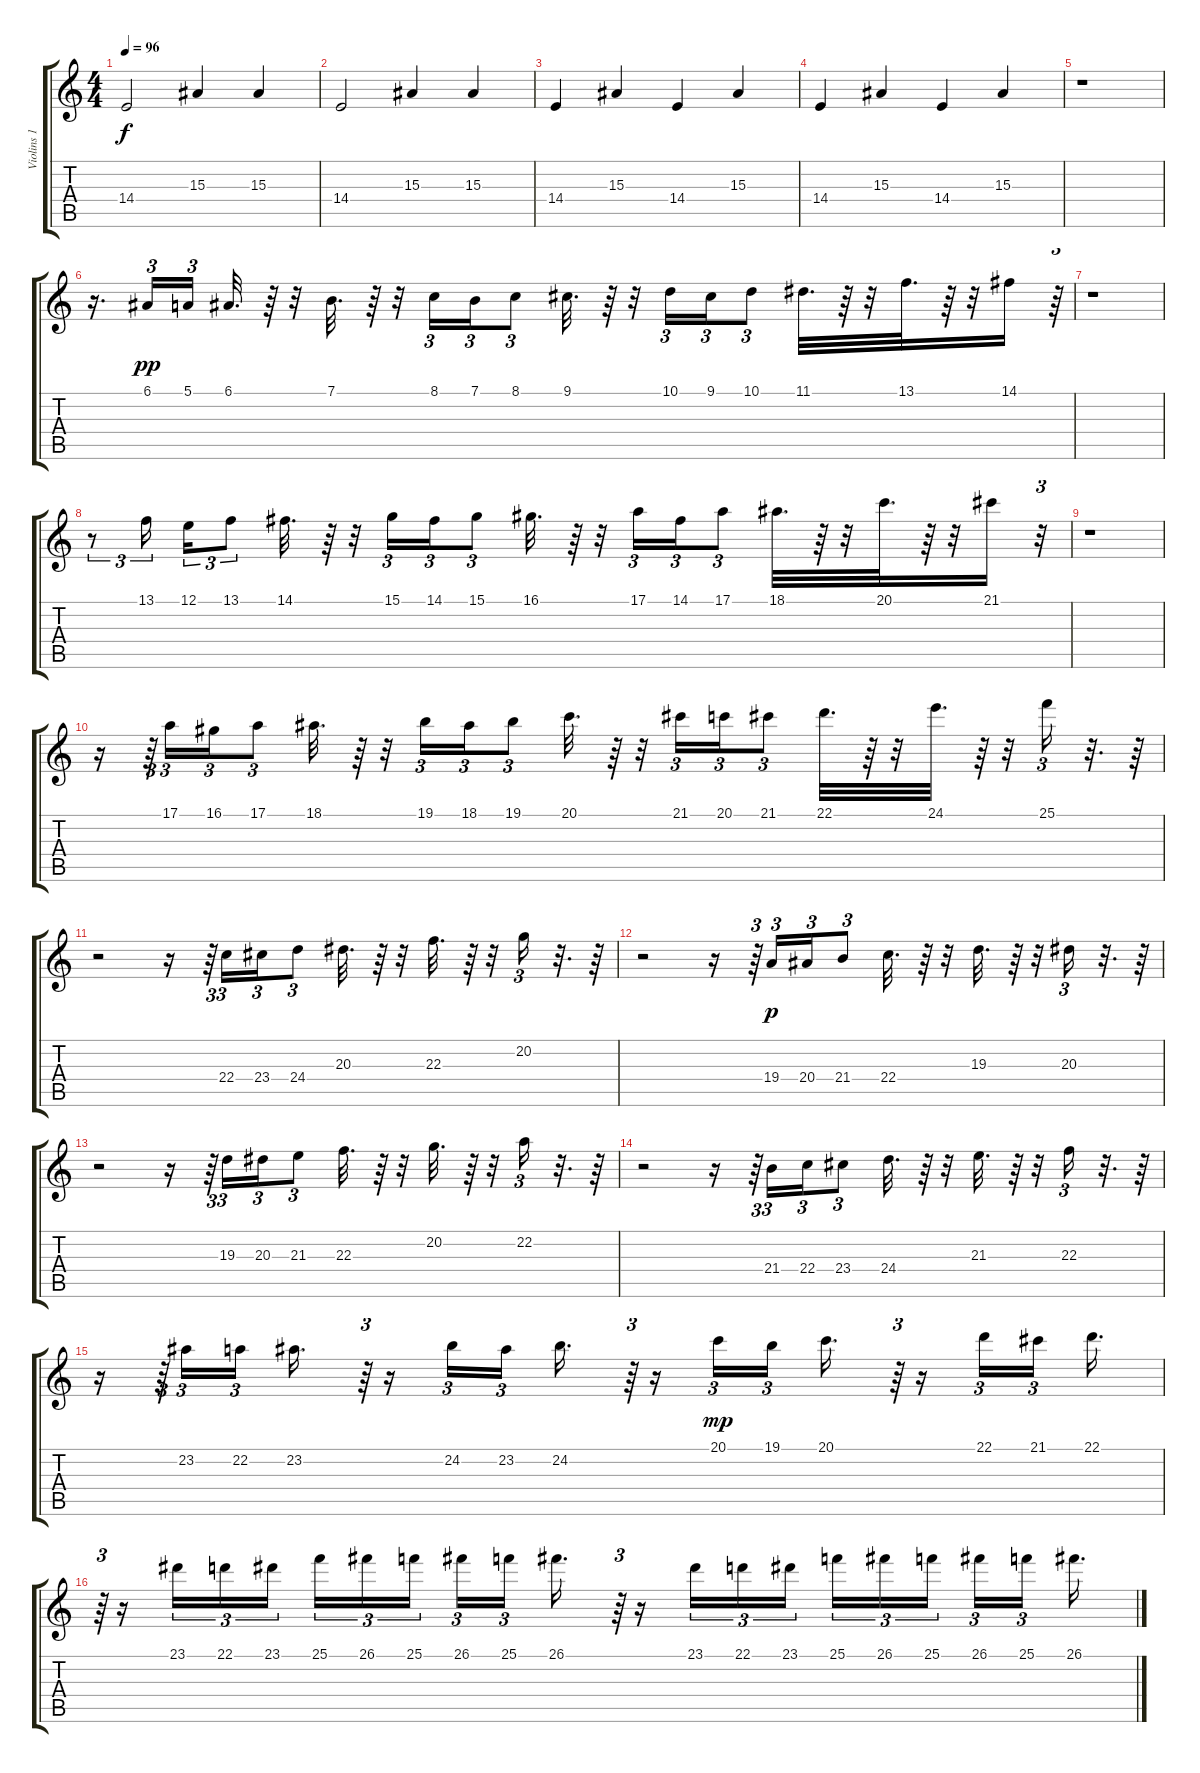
\track ("Violins 1" "Violins 1") {instrument stringensemble1}
\staff {score tabs}
\tuning (E4 B3 G3 D3 A2 E2) {hide}
\ts (4 4)
\tempo 96
\clef g2
\ks c
14.4.2{dy f} 15.3.4 15.3.4 |
14.4.2 15.3.4 15.3.4 |
14.4.4 15.3.4 14.4.4 15.3.4 |
14.4.4 15.3.4 14.4.4 15.3.4 |
r.1 |
r.16{d} 6.1.16{tu (3 2) dy pp} 5.1.16{tu (3 2) beam splitsecondary} 6.1.32{d} r.64 r.32 7.1.32{d} r.64 r.32 8.1.16{tu (3 2)} 7.1.16{tu (3 2)} 8.1.8{tu (3 2)} 9.1.32{d} r.64 r.32 10.1.16{tu (3 2)} 9.1.16{tu (3 2)} 10.1.8{tu (3 2)} 11.1.32{d} r.64 r.32 13.1.32{d} r.64 r.32 14.1.16 r.64{tu (3 2)} |
r.1 |
r.8{tu (3 2)} 13.1.16{tu (3 2) beam splitsecondary} 12.1.16{tu (3 2)} 13.1.8{tu (3 2)} 14.1.32{d} r.64 r.32 15.1.16{tu (3 2)} 14.1.16{tu (3 2)} 15.1.8{tu (3 2)} 16.1.32{d} r.64 r.32 17.1.16{tu (3 2)} 14.1.16{tu (3 2)} 17.1.8{tu (3 2)} 18.1.32{d} r.64 r.32 20.1.32{d} r.64 r.32 21.1.16 r.32{tu (3 2)} |
r.1 |
r.16 r.64{tu (3 2)} 17.1.16{tu (3 2)} 16.1.16{tu (3 2)} 17.1.8{tu (3 2)} 18.1.32{d} r.64 r.32 19.1.16{tu (3 2)} 18.1.16{tu (3 2)} 19.1.8{tu (3 2)} 20.1.32{d} r.64 r.32 21.1.16{tu (3 2)} 20.1.16{tu (3 2)} 21.1.8{tu (3 2)} 22.1.32{d} r.64 r.32 24.1.32{d} r.64 r.32 25.1.16{tu (3 2)} r.32{d} r.64 |
r.2 r.16 r.64{tu (3 2)} 22.4.16{tu (3 2)} 23.4.16{tu (3 2)} 24.4.8{tu (3 2)} 20.3.32{d} r.64 r.32 22.3.32{d} r.64 r.32 20.2.16{tu (3 2)} r.32{d} r.64 |
r.2 r.16 r.64{tu (3 2)} 19.4.16{tu (3 2) dy p} 20.4.16{tu (3 2)} 21.4.8{tu (3 2)} 22.4.32{d} r.64 r.32 19.3.32{d} r.64 r.32 20.3.16{tu (3 2)} r.32{d} r.64 |
r.2 r.16 r.64{tu (3 2)} 19.3.16{tu (3 2)} 20.3.16{tu (3 2)} 21.3.8{tu (3 2)} 22.3.32{d} r.64 r.32 20.2.32{d} r.64 r.32 22.2.16{tu (3 2)} r.32{d} r.64 |
r.2 r.16 r.64{tu (3 2)} 21.4.16{tu (3 2)} 22.4.16{tu (3 2)} 23.4.8{tu (3 2)} 24.4.32{d} r.64 r.32 21.3.32{d} r.64 r.32 22.3.16{tu (3 2)} r.32{d} r.64 |
r.16 r.64{tu (3 2)} 23.2.16{tu (3 2)} 22.2.16{tu (3 2) beam splitsecondary} 23.2.16{d} r.64{tu (3 2)} r.16 24.2.16{tu (3 2)} 23.2.16{tu (3 2) beam splitsecondary} 24.2.16{d} r.64{tu (3 2)} r.16 20.1.16{tu (3 2) dy mp} 19.1.16{tu (3 2) beam splitsecondary} 20.1.16{d} r.64{tu (3 2)} r.16 22.1.16{tu (3 2)} 21.1.16{tu (3 2) beam splitsecondary} 22.1.16{d} |
r.64{tu (3 2)} r.16 23.1.16{tu (3 2)} 22.1.16{tu (3 2)} 23.1.16{tu (3 2) beam splitsecondary} 25.1.16{tu (3 2)} 26.1.16{tu (3 2)} 25.1.16{tu (3 2) beam splitsecondary} 26.1.16{tu (3 2)} 25.1.16{tu (3 2) beam splitsecondary} 26.1.16{d} r.64{tu (3 2)} r.16 23.1.16{tu (3 2)} 22.1.16{tu (3 2)} 23.1.16{tu (3 2) beam splitsecondary} 25.1.16{tu (3 2)} 26.1.16{tu (3 2)} 25.1.16{tu (3 2) beam splitsecondary} 26.1.16{tu (3 2)} 25.1.16{tu (3 2) beam splitsecondary} 26.1.16{d}
